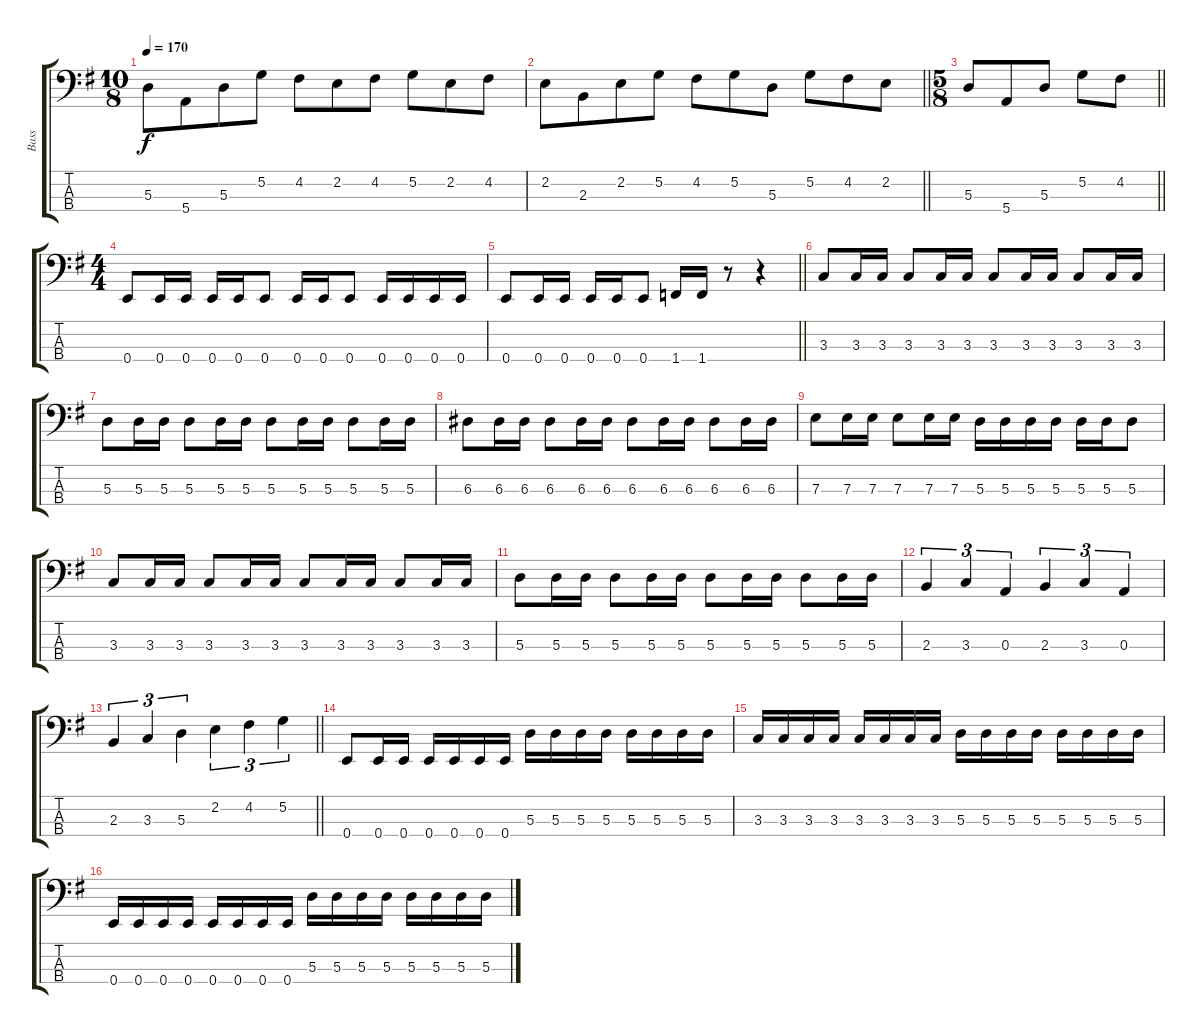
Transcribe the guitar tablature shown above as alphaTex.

\track ("Bass" "Bass") {instrument electricbasspick}
\staff {score tabs}
\tuning (G2 D2 A1 E1) {hide}
\ts (10 8)
\tempo 170
\clef f4
\ks g
5.3.8{dy f} 5.4.8 5.3.8 5.2.8 4.2.8 2.2.8 4.2.8 5.2.8 2.2.8 4.2.8 |
\barLineRight lightlight
2.2.8 2.3.8 2.2.8 5.2.8 4.2.8 5.2.8 5.3.8 5.2.8 4.2.8 2.2.8 |
\ts (5 8)
\barLineRight lightlight
5.3.8 5.4.8 5.3.8 5.2.8 4.2.8 |
\ts (4 4)
0.4.8 0.4.16 0.4.16 0.4.16 0.4.16 0.4.8 0.4.16 0.4.16 0.4.8 0.4.16 0.4.16 0.4.16 0.4.16 |
\barLineRight lightlight
0.4.8 0.4.16 0.4.16 0.4.16 0.4.16 0.4.8 1.4.16 1.4.16 r.8 r.4 |
3.3.8 3.3.16 3.3.16 3.3.8 3.3.16 3.3.16 3.3.8 3.3.16 3.3.16 3.3.8 3.3.16 3.3.16 |
5.3.8 5.3.16 5.3.16 5.3.8 5.3.16 5.3.16 5.3.8 5.3.16 5.3.16 5.3.8 5.3.16 5.3.16 |
6.3.8 6.3.16 6.3.16 6.3.8 6.3.16 6.3.16 6.3.8 6.3.16 6.3.16 6.3.8 6.3.16 6.3.16 |
7.3.8 7.3.16 7.3.16 7.3.8 7.3.16 7.3.16 5.3.16 5.3.16 5.3.16 5.3.16 5.3.16 5.3.16 5.3.8 |
3.3.8 3.3.16 3.3.16 3.3.8 3.3.16 3.3.16 3.3.8 3.3.16 3.3.16 3.3.8 3.3.16 3.3.16 |
5.3.8 5.3.16 5.3.16 5.3.8 5.3.16 5.3.16 5.3.8 5.3.16 5.3.16 5.3.8 5.3.16 5.3.16 |
2.3.4{tu (3 2)} 3.3.4{tu (3 2)} 0.3.4{tu (3 2)} 2.3.4{tu (3 2)} 3.3.4{tu (3 2)} 0.3.4{tu (3 2)} |
\barLineRight lightlight
2.3.4{tu (3 2)} 3.3.4{tu (3 2)} 5.3.4{tu (3 2)} 2.2.4{tu (3 2)} 4.2.4{tu (3 2)} 5.2.4{tu (3 2)} |
0.4.8 0.4.16 0.4.16 0.4.16 0.4.16 0.4.16 0.4.16 5.3.16 5.3.16 5.3.16 5.3.16 5.3.16 5.3.16 5.3.16 5.3.16 |
3.3.16 3.3.16 3.3.16 3.3.16 3.3.16 3.3.16 3.3.16 3.3.16 5.3.16 5.3.16 5.3.16 5.3.16 5.3.16 5.3.16 5.3.16 5.3.16 |
0.4.16 0.4.16 0.4.16 0.4.16 0.4.16 0.4.16 0.4.16 0.4.16 5.3.16 5.3.16 5.3.16 5.3.16 5.3.16 5.3.16 5.3.16 5.3.16
